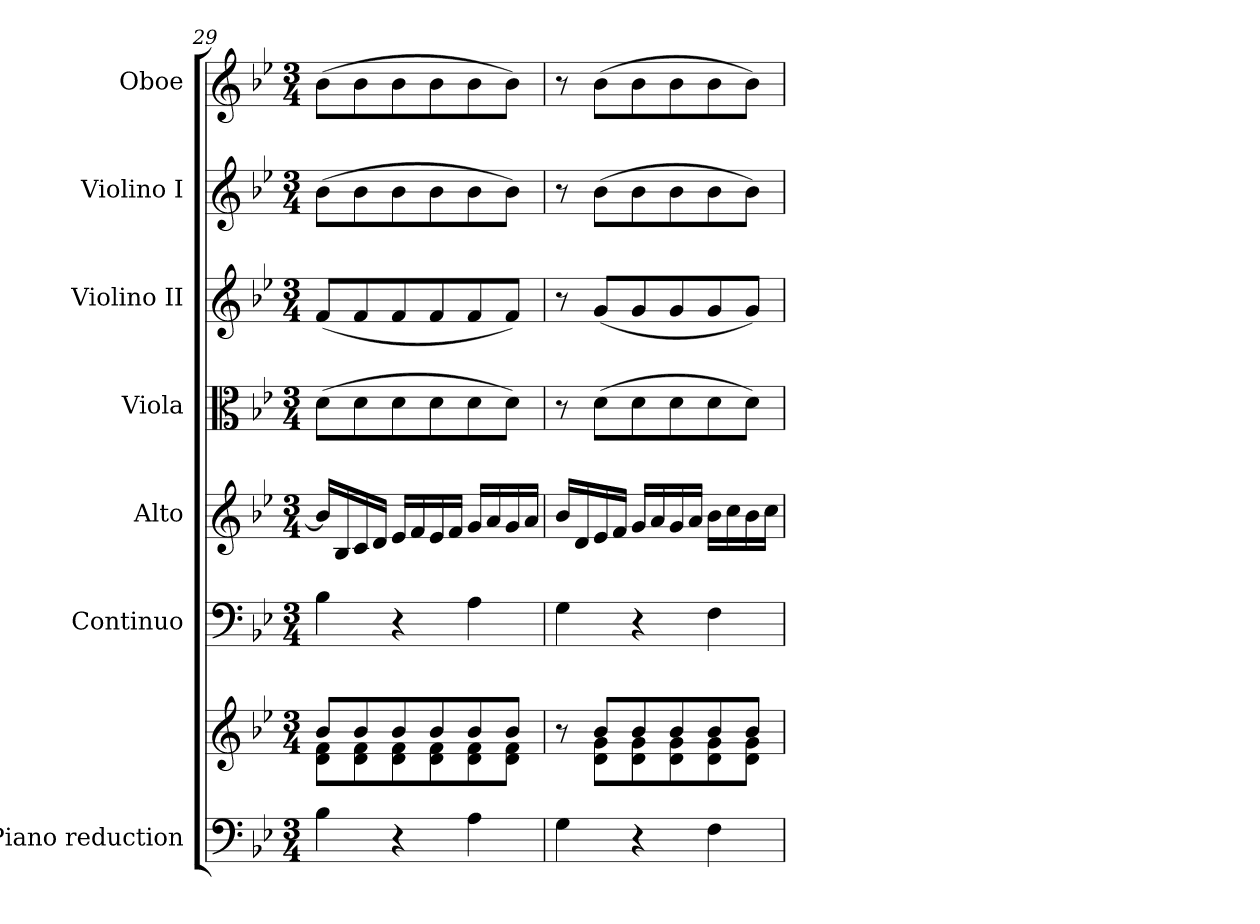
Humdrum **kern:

**kern	**kern	**kern	**kern	**kern	**kern	**kern	**kern
*part7	*part7	*part6	*part5	*part4	*part3	*part2	*part1
*staff8	*staff7	*staff6	*staff5	*staff4	*staff3	*staff2	*staff1
*I"Piano reduction	*	*I"Continuo	*I"Alto	*I"Viola	*I"Violino II	*I"Violino I	*I"Oboe
*I'Pno	*	*	*	*	*	*	*I'Ob
*clefF4	*clefG2	*clefF4	*clefG2	*clefC3	*clefG2	*clefG2	*clefG2
*k[b-e-]	*k[b-e-]	*k[b-e-]	*k[b-e-]	*k[b-e-]	*k[b-e-]	*k[b-e-]	*k[b-e-]
*M3/4	*M3/4	*M3/4	*M3/4	*M3/4	*M3/4	*M3/4	*M3/4
=29	=29	=29	=29	=29	=29	=29	=29
*	*^	*	*	*	*	*	*
4B-\	8b-/L	8d\ 8f\L	4B-\	16b-/LL]	(>8d\L	(<8f/L	(>8b-\L	(>8b-\L
.	.	.	.	16B-/	.	.	.	.
.	8b-/	8d\ 8f\	.	16c/	8d\	8f/	8b-\	8b-\
.	.	.	.	16d/JJ	.	.	.	.
4r	8b-/	8d\ 8f\	4r	16e-/LL	8d\	8f/	8b-\	8b-\
.	.	.	.	16f/	.	.	.	.
.	8b-/	8d\ 8f\	.	16e-/	8d\	8f/	8b-\	8b-\
.	.	.	.	16f/JJ	.	.	.	.
4A\	8b-/	8d\ 8f\	4A\	16g/LL	8d\	8f/	8b-\	8b-\
.	.	.	.	16a/	.	.	.	.
.	8b-/J	8d\ 8f\J	.	16g/	8d\J)	8f/J)	8b-\J)	8b-\J)
.	.	.	.	16a/JJ	.	.	.	.
=30	=30	=30	=30	=30	=30	=30	=30	=30
4G\	8r	8ryy	4G\	16b-/LL	8r	8r	8r	8r
.	.	.	.	16d/	.	.	.	.
.	8b-/L	8d\ 8g\L	.	16e-/	(>8d\L	(<8g/L	(>8b-\L	(>8b-\L
.	.	.	.	16f/JJ	.	.	.	.
4r	8b-/	8d\ 8g\	4r	16g/LL	8d\	8g/	8b-\	8b-\
.	.	.	.	16a/	.	.	.	.
.	8b-/	8d\ 8g\	.	16g/	8d\	8g/	8b-\	8b-\
.	.	.	.	16a/JJ	.	.	.	.
4F\	8b-/	8d\ 8g\	4F\	16b-\LL	8d\	8g/	8b-\	8b-\
.	.	.	.	16cc\	.	.	.	.
.	8b-/J	8d\ 8g\J	.	16b-\	8d\J)	8g/J)	8b-\J)	8b-\J)
.	.	.	.	16cc\JJ	.	.	.	.
*	*v	*v	*	*	*	*	*	*
=	=	=	=	=	=	=	=
*-	*-	*-	*-	*-	*-	*-	*-
